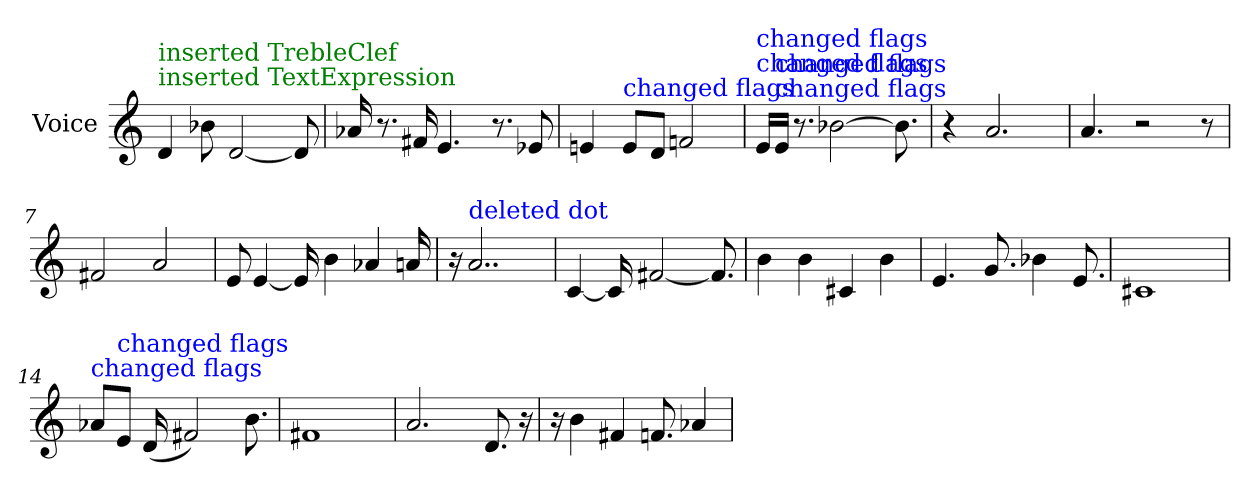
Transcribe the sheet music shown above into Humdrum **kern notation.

**kern
*part1
*staff1
*I"Voice
*I'Voice
*clefG2
=1
!LO:TX:color=#008000:t=inserted TextExpression
!LO:TX:color=#008000:t=inserted TrebleClef
4d/
8b-X\
[<2d/
8d/]
=2
16a-X/
8.r
16f#X/
4.e/
8.r
8e-X/
=3
4en/
!LO:TX:color=#0000FF:t=changed flags
8ei/L
8di/J
2fn/
=4
!LO:TX:color=#0000FF:t=changed flags
!LO:TX:color=#0000FF:t=changed flags
16ei/LL
!LO:TX:color=#0000FF:t=changed flags
!LO:TX:color=#0000FF:t=changed flags
16ei/JJ
8.r
[>2b-X\
8.b-\]
=5
4r
2.a/
=6
4.a/
2rcc
8r
=7
2f#X/
2a/
=8
8e/
[<4e/
16e/]
4b\
4a-X/
16an/
!!LO:LB:g=z
=9
16ra
!LO:TX:color=#0000FF:t=deleted dot
2..ai/
=10
[<4c/
16c/]
[<2f#X/
8.f#/]
=11
4b\
4b\
4c#X/
4b\
=12
4.e/
8.g/
4b-X\
8.e/
=13
1c#X
=14
!LO:TX:color=#0000FF:t=changed flags
8a-Xi/L
!LO:TX:color=#0000FF:t=changed flags
8ei/J
(>16d/
2f#X/)
8.b\
=15
1f#X
=16
2.a/
8.d/
16ra
!!LO:LB:g=z
=17
16ra
4b\
4f#X/
8.fn/
4a-X/
=
*-
